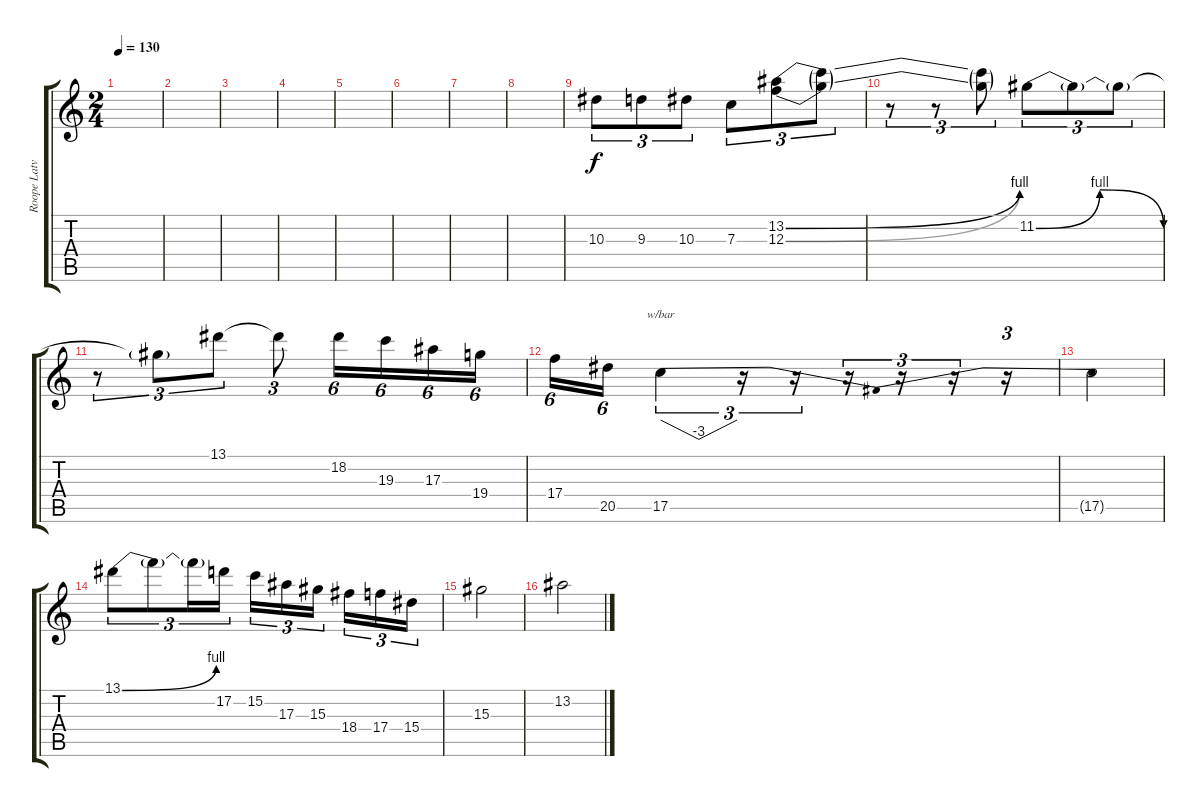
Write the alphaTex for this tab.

\track ("Roope Latvala Gtr Solo" "Roope Latv") {instrument overdrivenguitar}
\staff {score tabs}
\tuning (D4 A3 F3 C3 G2 C2) {hide}
\ts (2 4)
\tempo 130
\clef g2
\ks c
|
|
|
|
|
|
|
|
10.3.8{tu (3 2)} 9.3.8{tu (3 2)} 10.3.8{tu (3 2)} 7.3.8{tu (3 2)} (13.2{be (bend 0 0 60 4)} 12.3{be (bend 0 0 60 4)}).8{tu (3 2)} (13.2{t} 12.3{t}).8{tu (3 2)} |
r.8{tu (3 2)} r.8{tu (3 2)} (13.2{t} 12.3{t}).8{tu (3 2)} 11.2{be (bendrelease 0 0 10 4 45 4 60 0)}.8{tu (3 2)} 11.2{t}.8{tu (3 2)} 11.2{t}.8{tu (3 2)} |
r.8{tu (3 2)} 11.2{t}.8{tu (3 2)} 13.1.8{tu (3 2)} 13.1{t}.8{tu (3 2)} 18.2.16{tu (6 4)} 19.3.16{tu (6 4)} 17.3.16{tu (6 4)} 19.4.16{tu (6 4)} |
17.4.16{tu (6 4)} 20.5.16{tu (6 4)} 17.5.4{tu (3 2) tbe (dip default 0 0 30 -12 60 0)} r.16{tu (3 2)} r.16{tu (3 2)} r.16{tu (3 2)} r.16{tu (3 2)} r.16{tu (3 2)} r.16{tu (3 2)} |
17.5{t}.2 |
13.1{be (bend 0 0 60 4)}.8{tu (3 2)} 13.1{t}.8{tu (3 2)} 13.1{t}.16{tu (3 2)} 17.2.16{tu (3 2)} 15.2.16{tu (3 2)} 17.3.16{tu (3 2)} 15.3.16{tu (3 2) beam splitsecondary} 18.4.16{tu (3 2)} 17.4.16{tu (3 2)} 15.4.16{tu (3 2)} |
15.3.2 |
13.2.2
